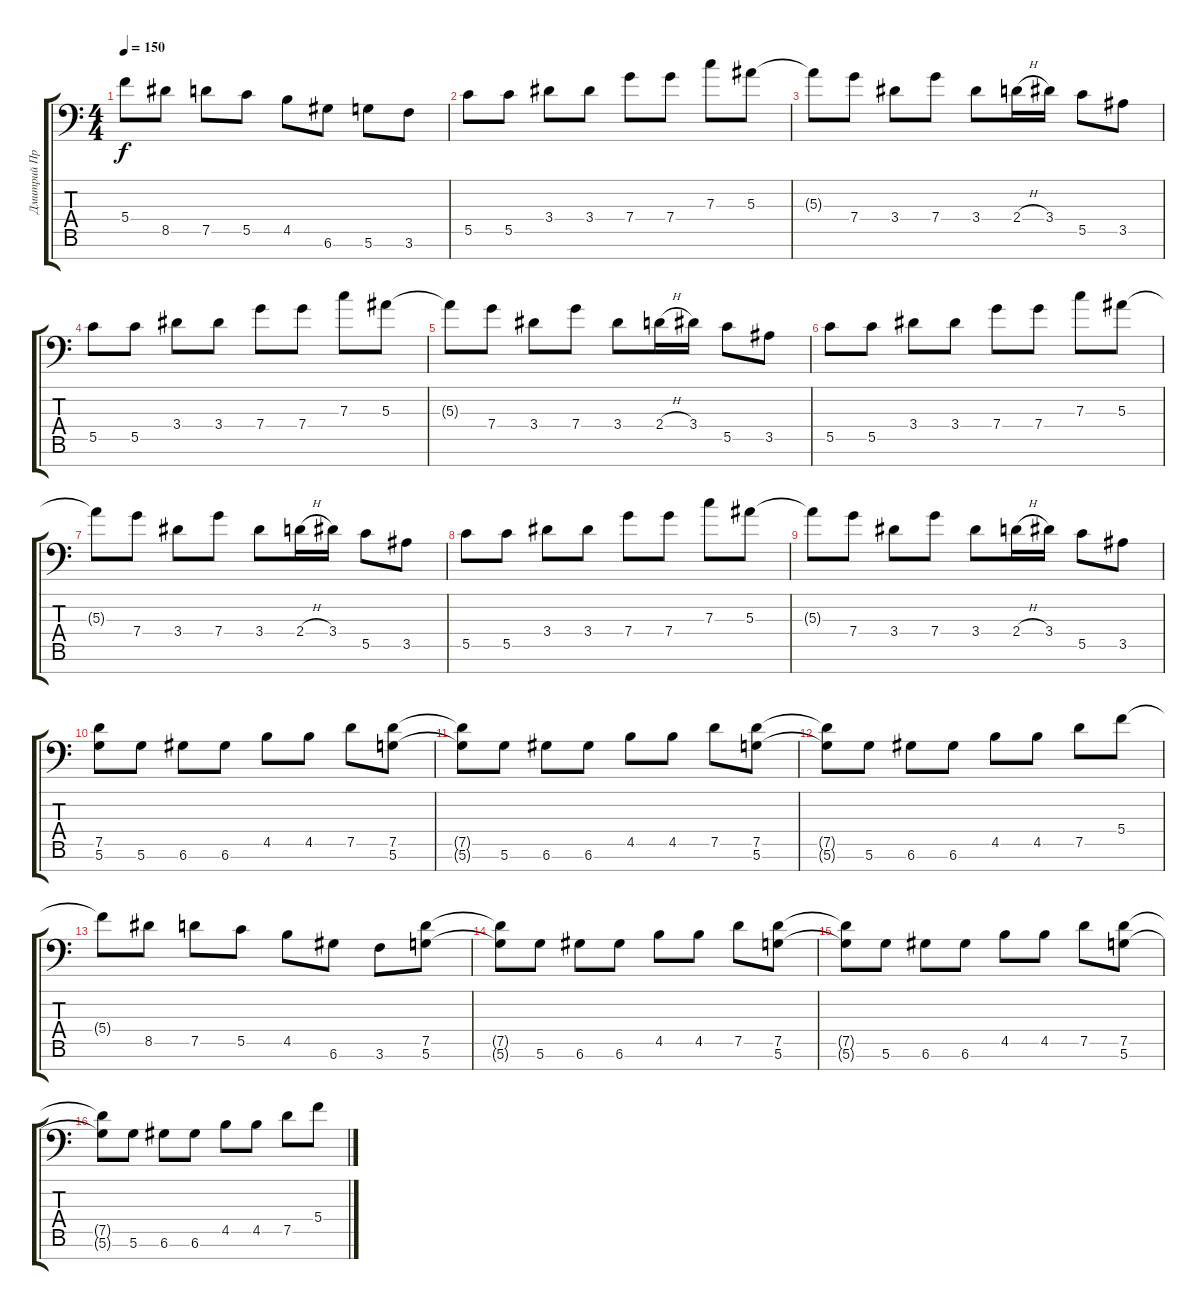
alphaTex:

\track ("Дмитрий Процко" "Дмитрий Пр") {instrument distortionguitar}
\staff {score tabs}
\tuning (D4 A3 F3 C3 G2 D2 A1) {hide}
\ts (4 4)
\tempo 150
\clef f4
\ks c
5.4{t}.8{dy f} 8.5.8 7.5.8 5.5.8 4.5.8 6.6.8 5.6.8 3.6.8 |
5.5.8 5.5.8 3.4.8 3.4.8 7.4.8 7.4.8 7.3.8 5.3.8 |
5.3{t}.8 7.4.8 3.4.8 7.4.8 3.4.8 2.4{h}.16 3.4.16 5.5.8 3.5.8 |
5.5.8 5.5.8 3.4.8 3.4.8 7.4.8 7.4.8 7.3.8 5.3.8 |
5.3{t}.8 7.4.8 3.4.8 7.4.8 3.4.8 2.4{h}.16 3.4.16 5.5.8 3.5.8 |
5.5.8 5.5.8 3.4.8 3.4.8 7.4.8 7.4.8 7.3.8 5.3.8 |
5.3{t}.8 7.4.8 3.4.8 7.4.8 3.4.8 2.4{h}.16 3.4.16 5.5.8 3.5.8 |
5.5.8 5.5.8 3.4.8 3.4.8 7.4.8 7.4.8 7.3.8 5.3.8 |
5.3{t}.8 7.4.8 3.4.8 7.4.8 3.4.8 2.4{h}.16 3.4.16 5.5.8 3.5.8 |
(7.5 5.6).8 5.6.8 6.6.8 6.6.8 4.5.8 4.5.8 7.5.8 (7.5 5.6).8 |
(7.5{t} 5.6{t}).8 5.6.8 6.6.8 6.6.8 4.5.8 4.5.8 7.5.8 (7.5 5.6).8 |
(7.5{t} 5.6{t}).8 5.6.8 6.6.8 6.6.8 4.5.8 4.5.8 7.5.8 5.4.8 |
5.4{t}.8 8.5.8 7.5.8 5.5.8 4.5.8 6.6.8 3.6.8 (7.5 5.6).8 |
(7.5{t} 5.6{t}).8 5.6.8 6.6.8 6.6.8 4.5.8 4.5.8 7.5.8 (7.5 5.6).8 |
(7.5{t} 5.6{t}).8 5.6.8 6.6.8 6.6.8 4.5.8 4.5.8 7.5.8 (7.5 5.6).8 |
(7.5{t} 5.6{t}).8 5.6.8 6.6.8 6.6.8 4.5.8 4.5.8 7.5.8 5.4.8
